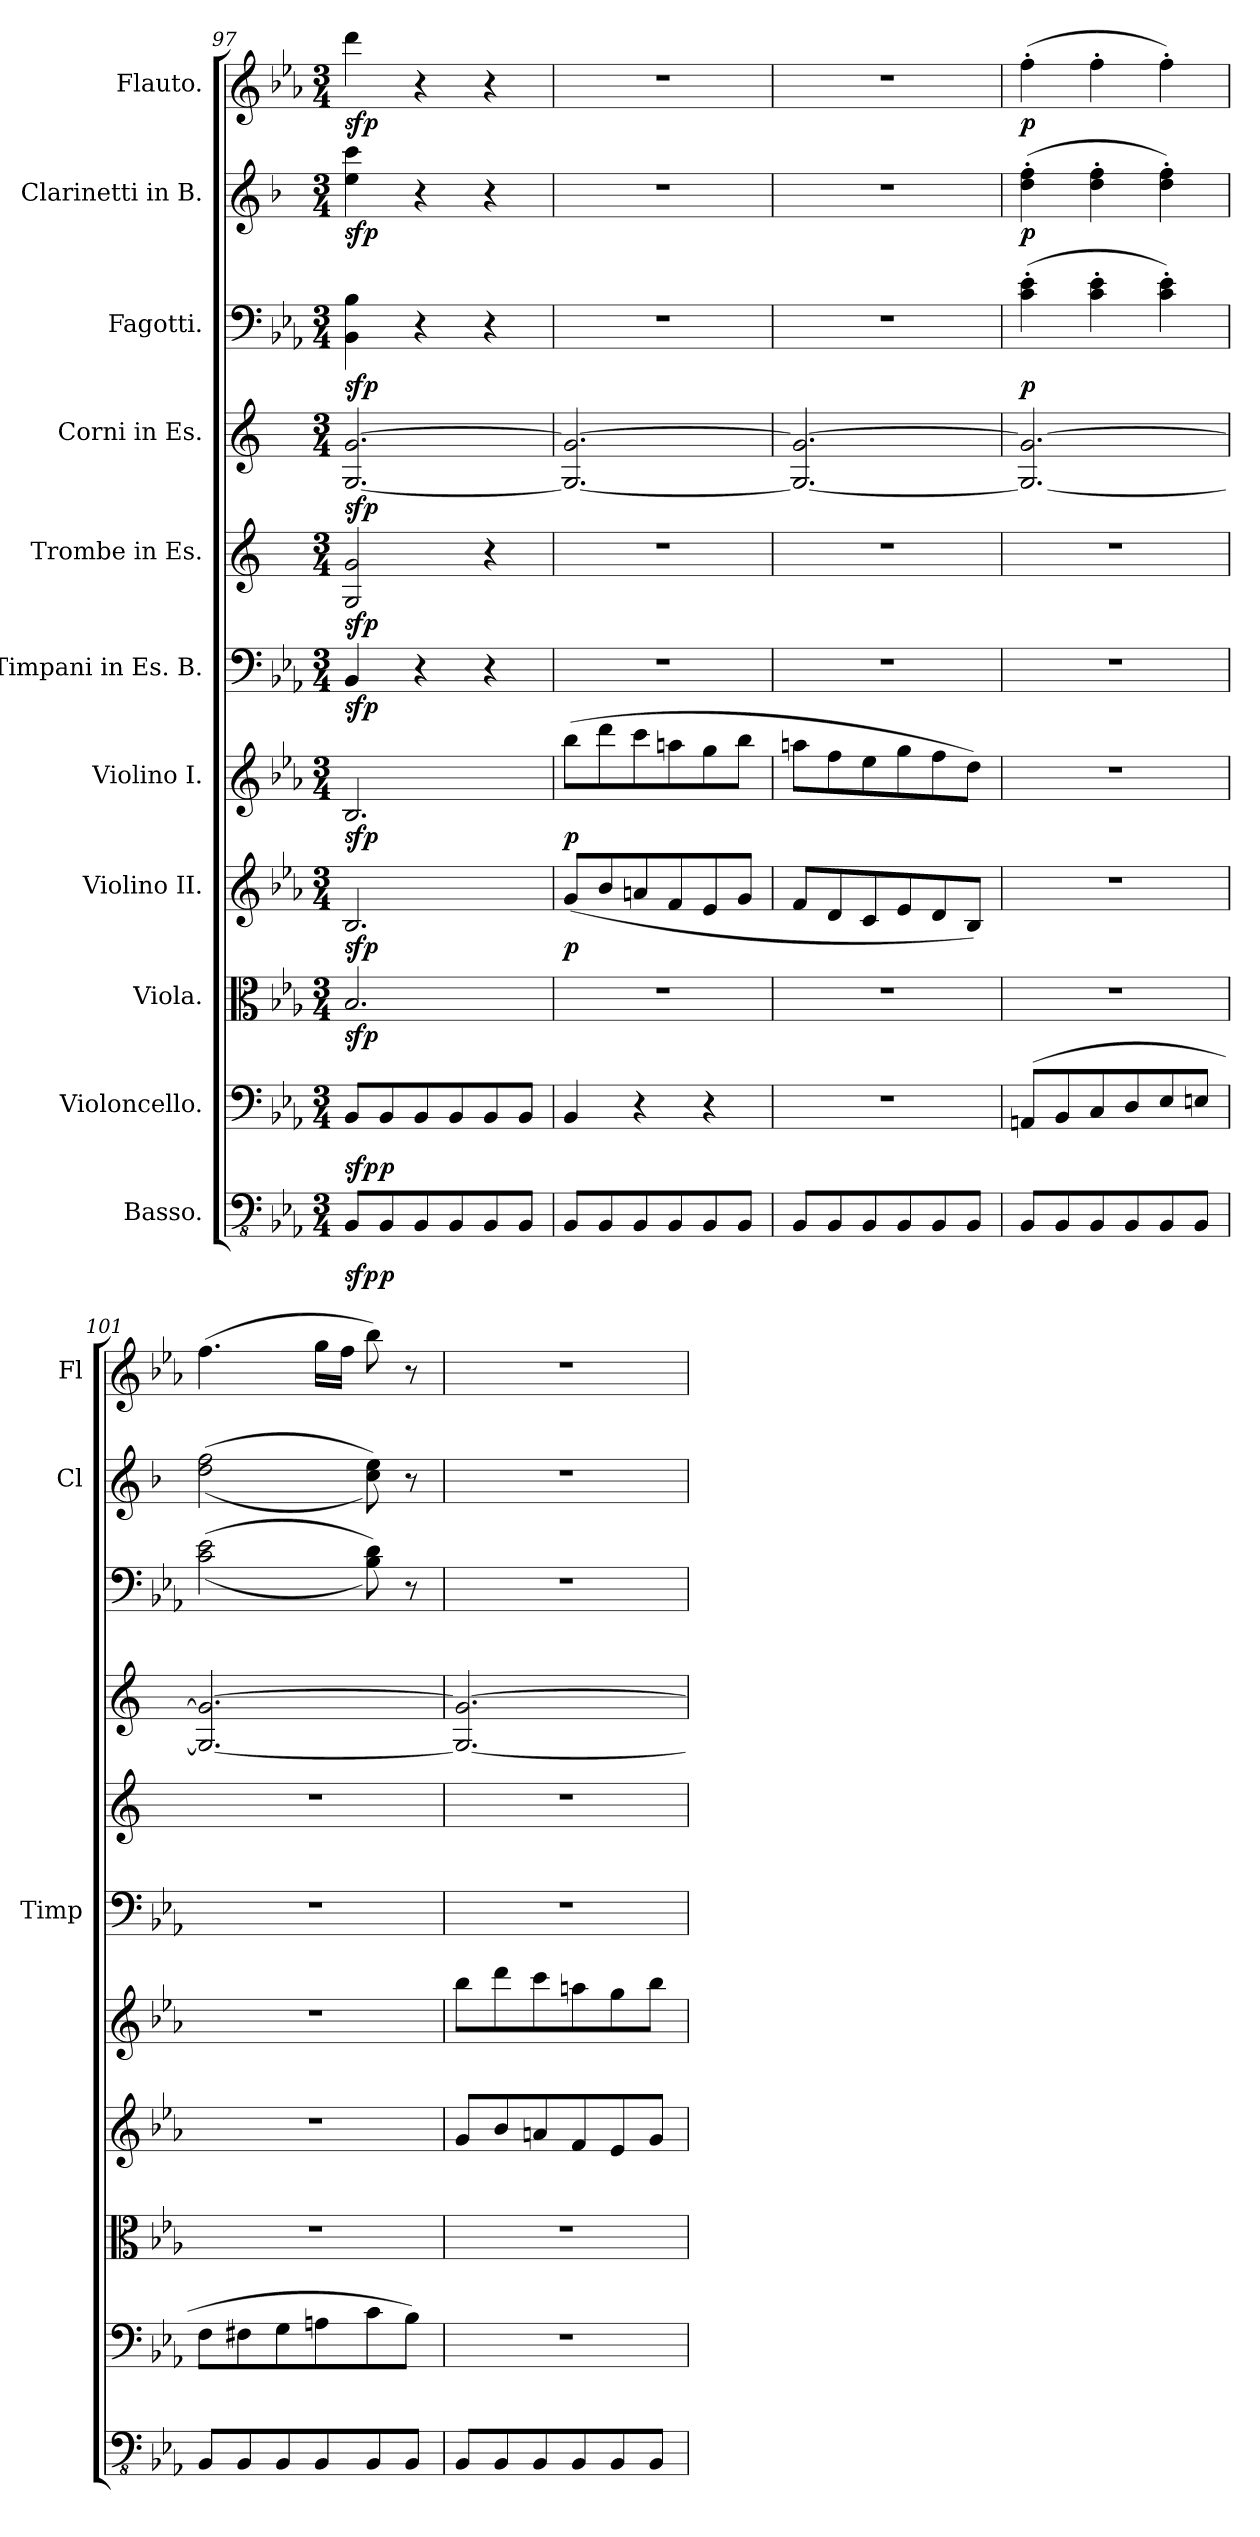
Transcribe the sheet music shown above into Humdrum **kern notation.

**kern	**dynam	**kern	**dynam	**kern	**dynam	**kern	**dynam	**kern	**dynam	**kern	**dynam	**kern	**dynam	**kern	**dynam	**kern	**dynam	**kern	**dynam	**kern	**dynam
*part11	*part11	*part10	*part10	*part9	*part9	*part8	*part8	*part7	*part7	*part6	*part6	*part5	*part5	*part4	*part4	*part3	*part3	*part2	*part2	*part1	*part1
*staff11	*staff11	*staff10	*staff10	*staff9	*staff9	*staff8	*staff8	*staff7	*staff7	*staff6	*staff6	*staff5	*staff5	*staff4	*staff4	*staff3	*staff3	*staff2	*staff2	*staff1	*staff1
*I"Basso.	*	*I"Violoncello.	*	*I"Viola.	*	*I"Violino II.	*	*I"Violino I.	*	*I"Timpani in Es. B.	*	*I"Trombe in Es.	*	*I"Corni in Es.	*	*I"Fagotti.	*	*I"Clarinetti in B.	*	*I"Flauto.	*
*	*	*	*	*	*	*	*	*	*	*I'Timp	*	*	*	*	*	*	*	*I'Cl	*	*I'Fl	*
*clefFv4	*	*clefF4	*	*clefC3	*	*clefG2	*	*clefG2	*	*clefF4	*	*clefG2	*	*clefG2	*	*clefF4	*	*clefG2	*	*clefG2	*
*	*	*	*	*	*	*	*	*	*	*	*	*ITrd-2c-3	*	*ITrd5c9	*	*	*	*ITrd1c2	*	*	*
*k[b-e-a-]	*	*k[b-e-a-]	*	*k[b-e-a-]	*	*k[b-e-a-]	*	*k[b-e-a-]	*	*k[b-e-a-]	*	*k[b-e-a-]	*	*k[b-e-a-]	*	*k[b-e-a-]	*	*k[b-e-a-]	*	*k[b-e-a-]	*
*M3/4	*	*M3/4	*	*M3/4	*	*M3/4	*	*M3/4	*	*M3/4	*	*M3/4	*	*M3/4	*	*M3/4	*	*M3/4	*	*M3/4	*
=97	=97	=97	=97	=97	=97	=97	=97	=97	=97	=97	=97	=97	=97	=97	=97	=97	=97	=97	=97	=97	=97
!	!LO:DY:b	!	!LO:DY:b	!	!LO:DY:b	!	!LO:DY:b	!	!LO:DY:b	!	!LO:DY:b	!	!LO:DY:b	!	!LO:DY:b	!	!LO:DY:b	!	!LO:DY:b	!	!LO:DY:b
8BBB-/L	sfp	8BB-/L	sfp	2.B-/	sfp	2.B-/	sfp	2.B-/	sfp	4BB-/	sfp	2B-/ 2b-/	sfp	[2.BB-/ [2.B-/	sfp	4BB-\ 4B-\	sfp	4dd\ 4bb-\	sfp	4ddd\	sfp
!	!LO:DY:b	!	!LO:DY:b	!	!	!	!	!	!	!	!	!	!	!	!	!	!	!	!	!	!
8BBB-/	p	8BB-/	p	.	.	.	.	.	.	.	.	.	.	.	.	.	.	.	.	.	.
8BBB-/	.	8BB-/	.	.	.	.	.	.	.	4r	.	.	.	.	.	4r	.	4r	.	4r	.
8BBB-/	.	8BB-/	.	.	.	.	.	.	.	.	.	.	.	.	.	.	.	.	.	.	.
8BBB-/	.	8BB-/	.	.	.	.	.	.	.	4r	.	4r	.	.	.	4r	.	4r	.	4r	.
8BBB-/J	.	8BB-/J	.	.	.	.	.	.	.	.	.	.	.	.	.	.	.	.	.	.	.
=98	=98	=98	=98	=98	=98	=98	=98	=98	=98	=98	=98	=98	=98	=98	=98	=98	=98	=98	=98	=98	=98
!	!	!	!	!	!	!	!LO:DY:b	!	!LO:DY:b	!	!	!	!	!	!	!	!	!	!	!	!
8BBB-/L	.	4BB-/	.	2.r	.	(<8g/L	p	(>8bb-\L	p	2.r	.	2.r	.	2.BB-/_ 2.B-/_	.	2.r	.	2.r	.	2.r	.
8BBB-/	.	.	.	.	.	8b-/	.	8ddd\	.	.	.	.	.	.	.	.	.	.	.	.	.
8BBB-/	.	4r	.	.	.	8an/	.	8ccc\	.	.	.	.	.	.	.	.	.	.	.	.	.
8BBB-/	.	.	.	.	.	8f/	.	8aan\	.	.	.	.	.	.	.	.	.	.	.	.	.
8BBB-/	.	4r	.	.	.	8e-/	.	8gg\	.	.	.	.	.	.	.	.	.	.	.	.	.
8BBB-/J	.	.	.	.	.	8g/J	.	8bb-\J	.	.	.	.	.	.	.	.	.	.	.	.	.
=99	=99	=99	=99	=99	=99	=99	=99	=99	=99	=99	=99	=99	=99	=99	=99	=99	=99	=99	=99	=99	=99
8BBB-/L	.	2.r	.	2.r	.	8f/L	.	8aan\L	.	2.r	.	2.r	.	2.BB-/_ 2.B-/_	.	2.r	.	2.r	.	2.r	.
8BBB-/	.	.	.	.	.	8d/	.	8ff\	.	.	.	.	.	.	.	.	.	.	.	.	.
8BBB-/	.	.	.	.	.	8c/	.	8ee-\	.	.	.	.	.	.	.	.	.	.	.	.	.
8BBB-/	.	.	.	.	.	8e-/	.	8gg\	.	.	.	.	.	.	.	.	.	.	.	.	.
8BBB-/	.	.	.	.	.	8d/	.	8ff\	.	.	.	.	.	.	.	.	.	.	.	.	.
8BBB-/J	.	.	.	.	.	8B-/J)	.	8dd\J)	.	.	.	.	.	.	.	.	.	.	.	.	.
=100	=100	=100	=100	=100	=100	=100	=100	=100	=100	=100	=100	=100	=100	=100	=100	=100	=100	=100	=100	=100	=100
!	!	!	!	!	!	!	!	!	!	!	!	!	!	!	!	!	!LO:DY:b	!	!LO:DY:b	!	!LO:DY:b
8BBB-/L	.	(>8AAn/L	.	2.r	.	2.r	.	2.r	.	2.r	.	2.r	.	2.BB-/_ 2.B-/_	.	(>4c\' 4e-\'	p	(>4cc\' 4ee-\'	p	(>4ff'\	p
8BBB-/	.	8BB-/	.	.	.	.	.	.	.	.	.	.	.	.	.	.	.	.	.	.	.
8BBB-/	.	8C/	.	.	.	.	.	.	.	.	.	.	.	.	.	4c\' 4e-\'	.	4cc\' 4ee-\'	.	4ff'\	.
8BBB-/	.	8D/	.	.	.	.	.	.	.	.	.	.	.	.	.	.	.	.	.	.	.
8BBB-/	.	8E-/	.	.	.	.	.	.	.	.	.	.	.	.	.	4c\' 4e-\')	.	4cc\' 4ee-\')	.	4ff'\)	.
8BBB-/J	.	8En/J	.	.	.	.	.	.	.	.	.	.	.	.	.	.	.	.	.	.	.
=101	=101	=101	=101	=101	=101	=101	=101	=101	=101	=101	=101	=101	=101	=101	=101	=101	=101	=101	=101	=101	=101
8BBB-/L	.	8F\L	.	2.r	.	2.r	.	2.r	.	2.r	.	2.r	.	2.BB-/_ 2.B-/_	.	(<(>2c\ 2e-\	.	(<(>2cc\ 2ee-\	.	(>4.ff\	.
8BBB-/	.	8F#X\	.	.	.	.	.	.	.	.	.	.	.	.	.	.	.	.	.	.	.
8BBB-/	.	8G\	.	.	.	.	.	.	.	.	.	.	.	.	.	.	.	.	.	.	.
8BBB-/	.	8An\	.	.	.	.	.	.	.	.	.	.	.	.	.	.	.	.	.	16gg\LL	.
.	.	.	.	.	.	.	.	.	.	.	.	.	.	.	.	.	.	.	.	16ff\JJ	.
8BBB-/	.	8c\	.	.	.	.	.	.	.	.	.	.	.	.	.	8B-\ 8d\))	.	8b-\ 8dd\))	.	8bb-\)	.
8BBB-/J	.	8B-\J)	.	.	.	.	.	.	.	.	.	.	.	.	.	8r	.	8r	.	8r	.
=102	=102	=102	=102	=102	=102	=102	=102	=102	=102	=102	=102	=102	=102	=102	=102	=102	=102	=102	=102	=102	=102
8BBB-/L	.	2.r	.	2.r	.	8g/L	.	8bb-\L	.	2.r	.	2.r	.	2.BB-/_ 2.B-/_	.	2.r	.	2.r	.	2.r	.
8BBB-/	.	.	.	.	.	8b-/	.	8ddd\	.	.	.	.	.	.	.	.	.	.	.	.	.
8BBB-/	.	.	.	.	.	8an/	.	8ccc\	.	.	.	.	.	.	.	.	.	.	.	.	.
8BBB-/	.	.	.	.	.	8f/	.	8aan\	.	.	.	.	.	.	.	.	.	.	.	.	.
8BBB-/	.	.	.	.	.	8e-/	.	8gg\	.	.	.	.	.	.	.	.	.	.	.	.	.
8BBB-/J	.	.	.	.	.	8g/J	.	8bb-\J	.	.	.	.	.	.	.	.	.	.	.	.	.
=	=	=	=	=	=	=	=	=	=	=	=	=	=	=	=	=	=	=	=	=	=
*-	*-	*-	*-	*-	*-	*-	*-	*-	*-	*-	*-	*-	*-	*-	*-	*-	*-	*-	*-	*-	*-
